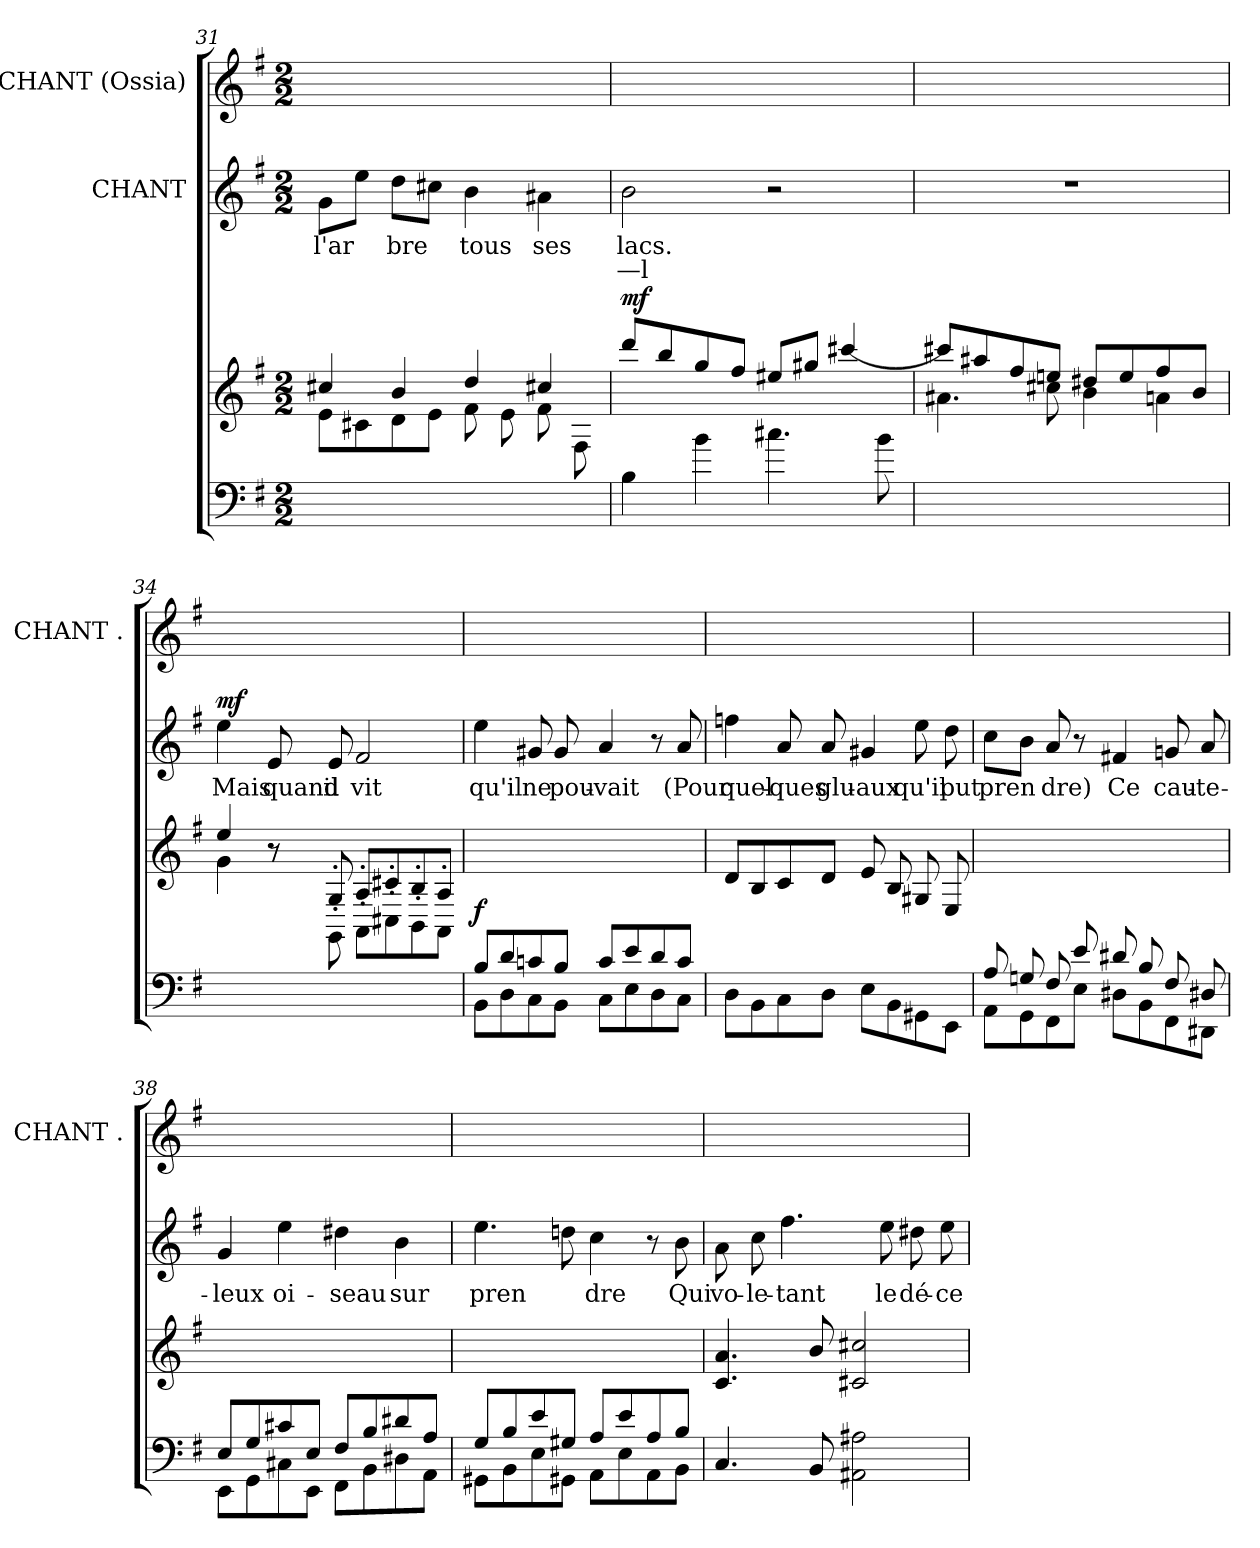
**kern	**kern	**dynam	**kern	**text	**text	**dynam	**kern
*part3	*part3	*part3	*part2	*part2	*part2	*part2	*part1
*staff4	*staff3	*staff3/4	*staff2	*staff2	*staff2	*staff2	*staff1
*	*	*	*I"CHANT	*	*	*	*I"CHANT (Ossia)
*	*	*	*	*	*	*	*I'CHANT .
*clefF4	*clefG2	*	*clefG2	*	*	*	*clefG2
*k[f#]	*k[f#]	*	*k[f#]	*	*	*	*k[f#]
*M2/2	*M2/2	*	*M2/2	*	*	*	*M2/2
=31	=31	=31	=31	=31	=31	=31	=31
*	*^	*	*	*	*	*	*
1ryy	4cc#Xi/	8ej\L	.	8gi\L	l'ar	.	.	1ryy
.	.	8c#Xj\	.	8eei\J	--	.	.	.
.	4bi/	8dj\	.	8ddi\L	bre	.	.	.
.	.	8ej\J	.	8cc#Xi\J	.	.	.	.
.	4ddi/	8f#j\	.	4bi\	tous	.	.	.
.	.	8ej\	.	.	.	.	.	.
.	4cc#Xi/	8f#j\	.	4a#Xi\	ses	.	.	.
.	.	8F#j\	.	.	.	.	.	.
*	*v	*v	*	*	*	*	*	*
=32	=32	=32	=32	=32	=32	=32	=32
*^	*	*	*	*	*	*	*
*	*	*^	*	*	*	*	*	*
!	!	!	!	!LO:DY:a	!	!	!	!	!
*	*	*v	*v	*	*	*	*	*	*
4Bj\	1ryy	8dddi/L	mf	2bi\	lacs.	—l	.	1ryy
.	.	8bbi/	.	.	.	.	.	.
4bj\	.	8ggi/	.	.	.	.	.	.
.	.	8ff#i/J	.	.	.	.	.	.
4.cc#Xj\	.	8ee#Xi/L	.	2r	.	.	.	.
.	.	8gg#Xi/J	.	.	.	.	.	.
.	.	[4ccc#Xi/	.	.	.	.	.	.
8bj\	.	.	.	.	.	.	.	.
*v	*v	*	*	*	*	*	*	*
!!LO:LB:g=z
=33	=33	=33	=33	=33	=33	=33	=33
*	*^	*	*	*	*	*	*
1ryy	8ccc#Xi/L]	4.a#Xj\	.	1r	.	.	.	1ryy
.	8aa#Xi/	.	.	.	.	.	.	.
.	8ff#i/	.	.	.	.	.	.	.
.	8eeni/J	8cc#Xj\	.	.	.	.	.	.
.	8dd#Xi/L	4bj\	.	.	.	.	.	.
.	8eei/	.	.	.	.	.	.	.
.	8ff#i/	4anj\	.	.	.	.	.	.
.	8bi/J	.	.	.	.	.	.	.
=34	=34	=34	=34	=34	=34	=34	=34	=34
*	*	*^	*	*	*	*	*	*
!	!	!	!	!	!	!	!	!LO:DY:a	!
1ryy	1ryy	4eei/	4gj\	.	4eei\	Mais	.	mf	1ryy
.	.	8r	8r	.	8ei/	quand	.	.	.
.	.	8G'>i/	8GG'<j\	.	8ei/	il	.	.	.
.	.	8A'>i/L	8AA'<j\L	.	2f#i/	vit	.	.	.
.	.	8c#X'>i/	8C#X'<j\	.	.	.	.	.	.
.	.	8B'>i/	8BB'<j\	.	.	.	.	.	.
.	.	8Ai/J	8AA'<j\J	.	.	.	.	.	.
*	*v	*v	*v	*	*	*	*	*	*
=35	=35	=35	=35	=35	=35	=35	=35
*^	*	*	*	*	*	*	*
*	*	*^	*	*	*	*	*	*
*	*	*	*^	*	*	*	*	*	*
!	!	!	!	!	!LO:DY:a=2	!	!	!	!	!
*	*	*v	*v	*v	*	*	*	*	*	*
8Bi/L	8BBj\L	1ryy	f	4eei\	qu'il	.	.	1ryy
8di/	8Dj\	.	.	.	.	.	.	.
8cni/	8Cj\	.	.	8g#Xi/	ne	.	.	.
8Bi/J	8BBj\J	.	.	8g#i/	pou-	.	.	.
8ci/L	8Cj\L	.	.	4ai/	vait	.	.	.
8ei/	8Ej\	.	.	.	.	.	.	.
8di/	8Dj\	.	.	8r	.	.	.	.
8ci/J	8Cj\J	.	.	8ai/	(Pour	.	.	.
*v	*v	*	*	*	*	*	*	*
!!LO:LB:g=z
=36	=36	=36	=36	=36	=36	=36	=36
8Dj\L	8di/L	.	4ffni\	quel-	.	.	1ryy
8BBj\	8Bi/	.	.	.	.	.	.
8Cj\	8ci/	.	8ai/	ques	.	.	.
8Dj\J	8di/J	.	8ai/	glu-	.	.	.
8Ej\L	8ei/	.	4g#Xi/	aux	.	.	.
8BBj\	8Bi/	.	.	.	.	.	.
8GG#Xj\	8G#Xi/	.	8eei\	qu'il	.	.	.
8EEj\J	8Ei/	.	8ddi\	put	.	.	.
=37	=37	=37	=37	=37	=37	=37	=37
*^	*	*	*	*	*	*	*
8Ai/	8AAj\L	1ryy	.	8cci\L	pren	.	.	1ryy
8Gni/	8GGj\	.	.	8bi\J	--	.	.	.
8F#i/	8FF#j\	.	.	8ai/	dre)	.	.	.
8ei/	8Ej\J	.	.	8r	.	.	.	.
8d#Xi/	8D#Xj\L	.	.	4f#Xi/	Ce	.	.	.
8Bi/	8BBj\	.	.	.	.	.	.	.
8F#i/	8FF#j\	.	.	8gni/	cau-	.	.	.
8D#Xi/	8DD#Xj\J	.	.	8ai/	te-	.	.	.
=38	=38	=38	=38	=38	=38	=38	=38	=38
8Ei/L	8EEj\L	1ryy	.	4gi/	leux	.	.	1ryy
8Gi/	8GGj\	.	.	.	.	.	.	.
8c#Xi/	8C#Xj\	.	.	4eei\	oi-	.	.	.
8Ei/J	8EEj\J	.	.	.	.	.	.	.
8F#i/L	8FF#j\L	.	.	4dd#Xi\	seau	.	.	.
8Bi/	8BBj\	.	.	.	.	.	.	.
8d#Xi/	8D#Xj\	.	.	4bi\	sur	.	.	.
8Ai/J	8AAj\J	.	.	.	.	.	.	.
!!LO:LB:g=z
=39	=39	=39	=39	=39	=39	=39	=39	=39
8Gi/L	8GG#Xj\L	1ryy	.	4.eei\	pren	.	.	1ryy
8Bi/	8BBj\	.	.	.	.	.	.	.
8ei/	8Ej\	.	.	.	.	.	.	.
8G#Xi/J	8GG#Xj\J	.	.	8ddni\	.	.	.	.
8Ai/L	8AAj\L	.	.	4cci\	dre	.	.	.
8ei/	8Ej\	.	.	.	.	.	.	.
8Ai/	8AAj\	.	.	8r	.	.	.	.
8Bi/J	8BBj\J	.	.	8bi\	Qui	.	.	.
*v	*v	*	*	*	*	*	*	*
=40	=40	=40	=40	=40	=40	=40	=40
4.Cj/	4.ai/ 4.ci/	.	8ai\	vo-	.	.	1ryy
.	.	.	8cci\	le-	.	.	.
.	.	.	4.ff#i\	tant	.	.	.
8BBj/	8bi/	.	.	.	.	.	.
2AA#Xj\ 2A#Xj\	2cc#Xi/ 2c#Xi/	.	.	.	.	.	.
.	.	.	8eei\	le	.	.	.
.	.	.	8dd#Xi\	dé-	.	.	.
.	.	.	8eei\	ce-	.	.	.
=	=	=	=	=	=	=	=
*-	*-	*-	*-	*-	*-	*-	*-
